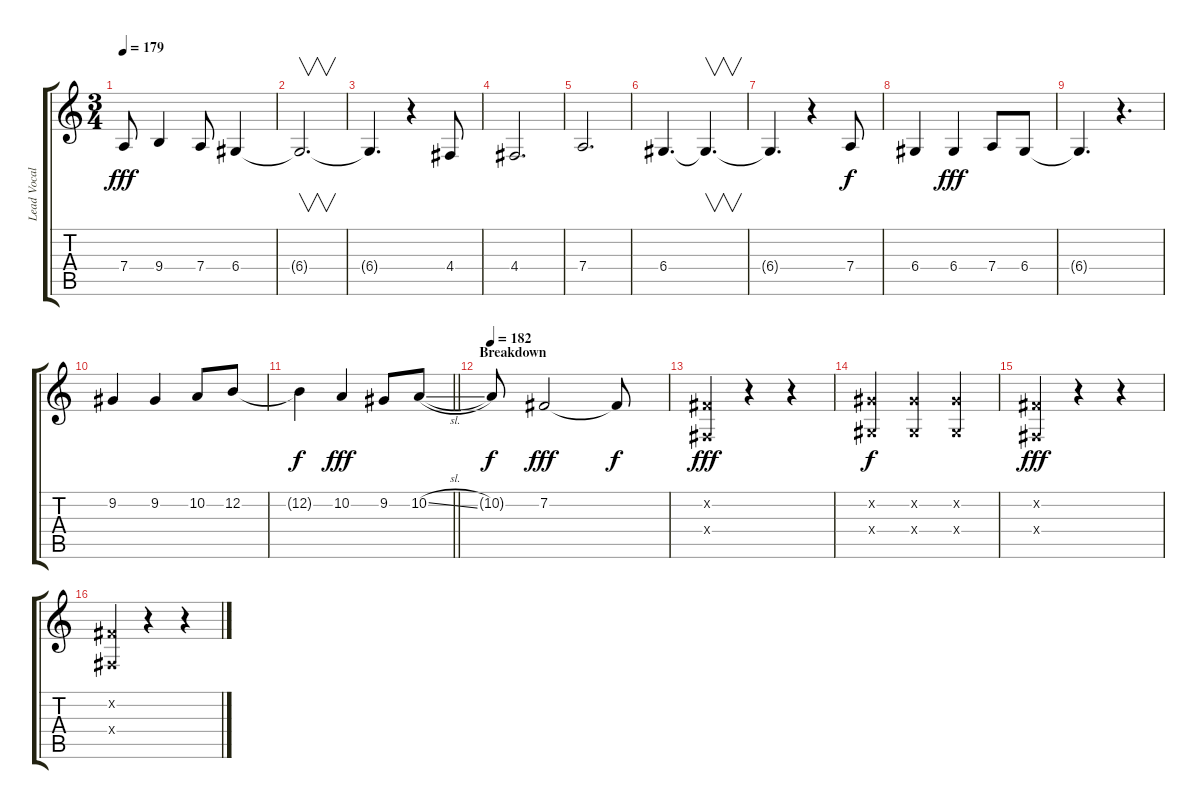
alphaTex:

\track ("Lead Vocal" "Lead Vocal") {instrument tenorsax}
\staff {score tabs}
\tuning (E4 B3 G3 D3 A2 D2) {hide}
\ts (3 4)
\tempo 179
\clef g2
\ks c
7.4{t}.8{dy fff} 9.4.4 7.4.8 6.4.4 |
6.4{t}.2{v d} |
6.4{t}.4{d} r.4 4.4.8 |
4.4.2{d} |
7.4.2{d} |
6.4.4{d} 6.4{t}.4{v d} |
6.4{t}.4{d} r.4 7.4.8{dy f} |
6.4.4 6.4.4{dy fff} 7.4.8 6.4.8 |
6.4{t}.4{d} r.4{d} |
9.2.4 9.2.4 10.2.8 12.2.8 |
\barLineRight lightlight
12.2{t}.4{dy f} 10.2.4{dy fff} 9.2.8 10.2{sl}.8 |
\section ("" "Breakdown")
\tempo 182
10.2{t}.8{dy f} 7.2.2{dy fff} 7.2{t}.8{dy f} |
(7.2{x} 4.4{x}).4{dy fff} r.4 r.4 |
(9.2{x} 6.4{x}).4{dy f} (9.2{x} 6.4{x}).4 (9.2{x} 6.4{x}).4 |
(7.2{x} 4.4{x}).4{dy fff} r.4 r.4 |
(7.2{x} 4.4{x}).4 r.4 r.4
